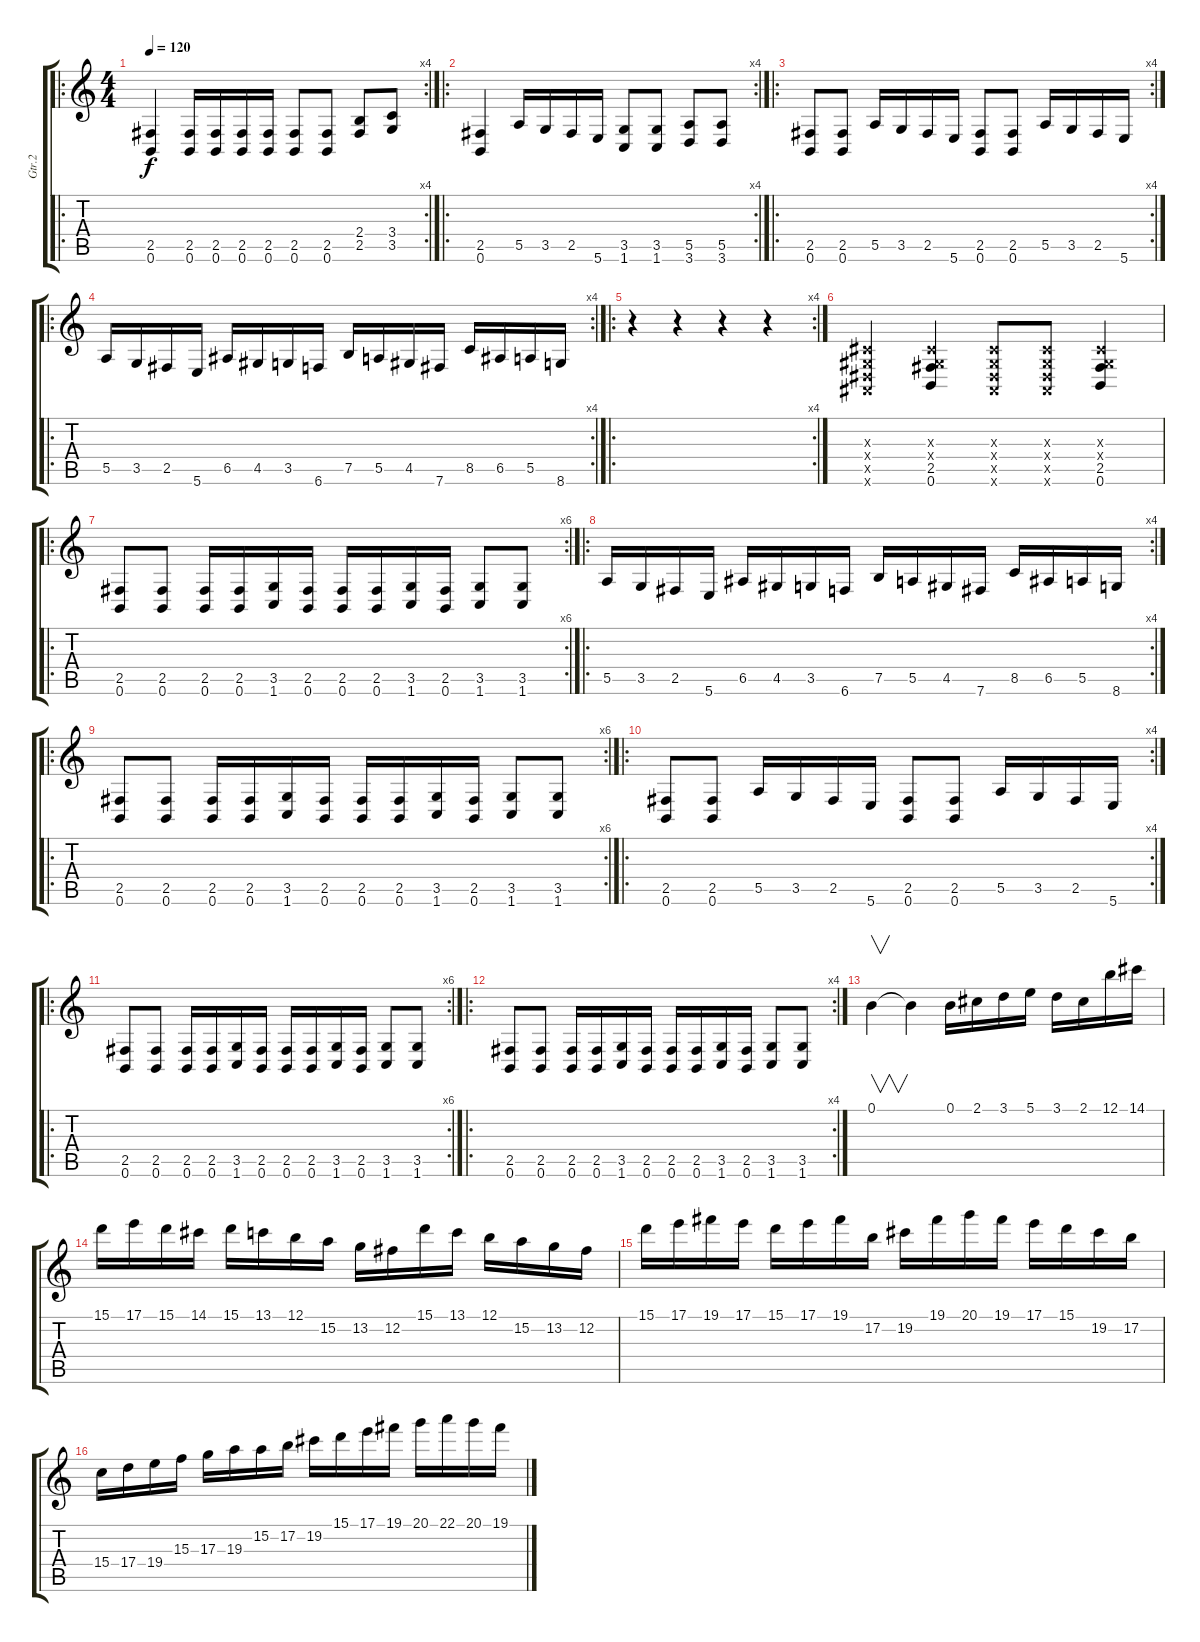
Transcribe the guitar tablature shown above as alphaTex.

\track ("Gtr.2" "Gtr.2") {instrument distortionguitar}
\staff {score tabs}
\tuning (B3 Gb3 D3 A2 E2 B1) {hide}
\ro
\rc 4
\ts (4 4)
\tempo 120
\clef g2
\ks c
(2.5 0.6).4{dy f instrument distortionguitar} (2.5 0.6).16 (2.5 0.6).16 (2.5 0.6).16 (2.5 0.6).16 (2.5 0.6).8 (2.5 0.6).8 (2.4 2.5).8 (3.4 3.5).8 |
\ro
\rc 4
(2.5 0.6).4 5.5.16 3.5.16 2.5.16 5.6.16 (3.5 1.6).8 (3.5 1.6).8 (5.5 3.6).8 (5.5 3.6).8 |
\ro
\rc 4
(2.5 0.6).8 (2.5 0.6).8 5.5.16 3.5.16 2.5.16 5.6.16 (2.5 0.6).8 (2.5 0.6).8 5.5.16 3.5.16 2.5.16 5.6.16 |
\ro
\rc 4
5.5.16 3.5.16 2.5.16 5.6.16 6.5.16 4.5.16 3.5.16 6.6.16 7.5.16 5.5.16 4.5.16 7.6.16 8.5.16 6.5.16 5.5.16 8.6.16 |
\ro
\rc 4
r.4 r.4 r.4 r.4 |
(-1.3{x} -1.4{x} -1.5{x} -1.6{x}).4 (-1.3{x} -1.4{x} 2.5 0.6).4 (-1.3{x} -1.4{x} -1.5{x} -1.6{x}).8 (-1.3{x} -1.4{x} -1.5{x} -1.6{x}).8 (-1.3{x} -1.4{x} 2.5 0.6).4 |
\ro
\rc 6
(2.5 0.6).8 (2.5 0.6).8 (2.5 0.6).16 (2.5 0.6).16 (3.5 1.6).16 (2.5 0.6).16 (2.5 0.6).16 (2.5 0.6).16 (3.5 1.6).16 (2.5 0.6).16 (3.5 1.6).8 (3.5 1.6).8 |
\ro
\rc 4
5.5.16 3.5.16 2.5.16 5.6.16 6.5.16 4.5.16 3.5.16 6.6.16 7.5.16 5.5.16 4.5.16 7.6.16 8.5.16 6.5.16 5.5.16 8.6.16 |
\ro
\rc 6
(2.5 0.6).8 (2.5 0.6).8 (2.5 0.6).16 (2.5 0.6).16 (3.5 1.6).16 (2.5 0.6).16 (2.5 0.6).16 (2.5 0.6).16 (3.5 1.6).16 (2.5 0.6).16 (3.5 1.6).8 (3.5 1.6).8 |
\ro
\rc 4
(2.5 0.6).8 (2.5 0.6).8 5.5.16 3.5.16 2.5.16 5.6.16 (2.5 0.6).8 (2.5 0.6).8 5.5.16 3.5.16 2.5.16 5.6.16 |
\ro
\rc 6
(2.5 0.6).8 (2.5 0.6).8 (2.5 0.6).16 (2.5 0.6).16 (3.5 1.6).16 (2.5 0.6).16 (2.5 0.6).16 (2.5 0.6).16 (3.5 1.6).16 (2.5 0.6).16 (3.5 1.6).8 (3.5 1.6).8 |
\ro
\rc 4
(2.5 0.6).8 (2.5 0.6).8 (2.5 0.6).16 (2.5 0.6).16 (3.5 1.6).16 (2.5 0.6).16 (2.5 0.6).16 (2.5 0.6).16 (3.5 1.6).16 (2.5 0.6).16 (3.5 1.6).8 (3.5 1.6).8 |
0.1.4{v} 0.1{t}.4 0.1.16 2.1.16 3.1.16 5.1.16 3.1.16 2.1.16 12.1.16 14.1.16 |
15.1.16 17.1.16 15.1.16 14.1.16 15.1.16 13.1.16 12.1.16 15.2.16 13.2.16 12.2.16 15.1.16 13.1.16 12.1.16 15.2.16 13.2.16 12.2.16 |
15.1.16 17.1.16 19.1.16 17.1.16 15.1.16 17.1.16 19.1.16 17.2.16 19.2.16 19.1.16 20.1.16 19.1.16 17.1.16 15.1.16 19.2.16 17.2.16 |
15.4.16 17.4.16 19.4.16 15.3.16 17.3.16 19.3.16 15.2.16 17.2.16 19.2.16 15.1.16 17.1.16 19.1.16 20.1.16 22.1.16 20.1.16 19.1.16
